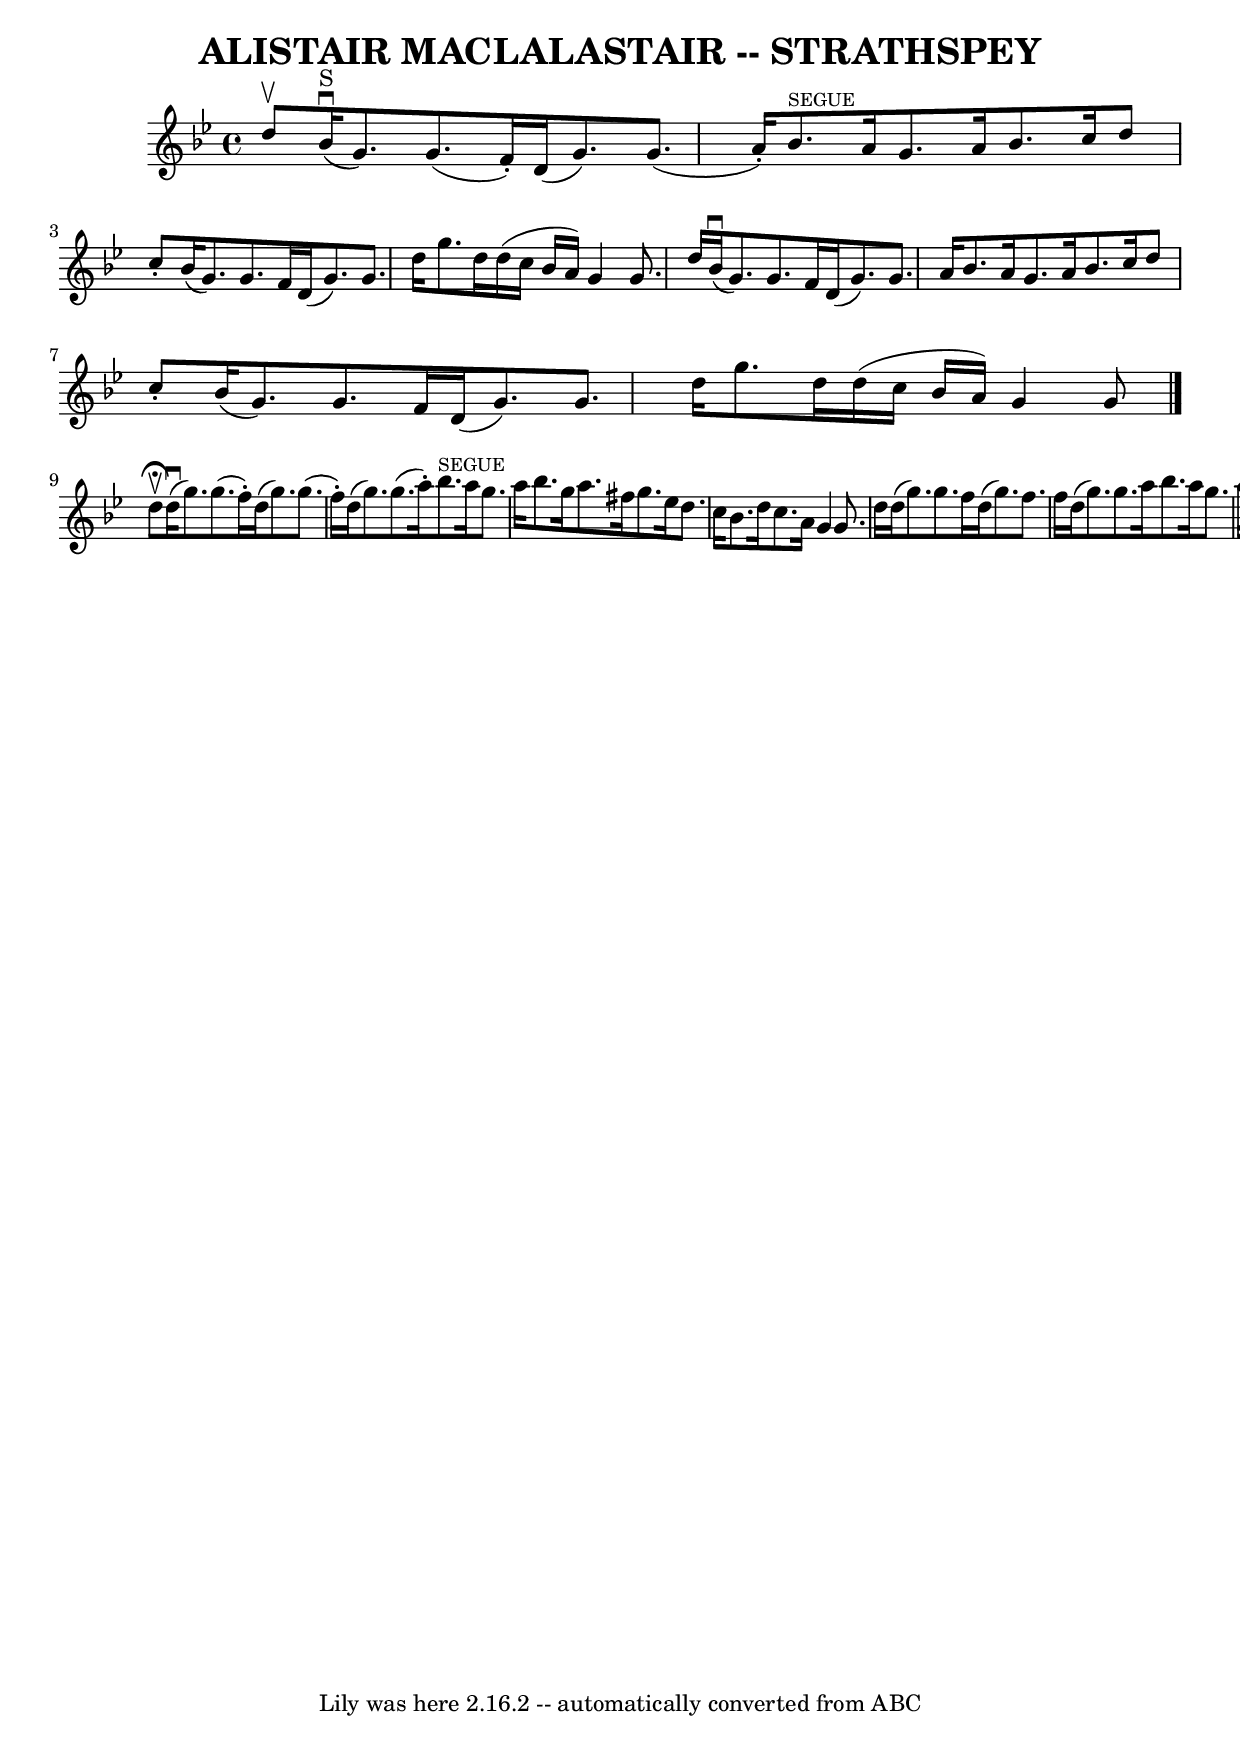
\version "2.16.2"
\include "Mammoth.ily"
\header {
    %% book = "Ryan's Mammoth Collection of Fiddle Tunes"
    crossRefNumber = "1"
    footnotes = ""
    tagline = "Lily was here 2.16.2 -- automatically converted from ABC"
    title = "ALISTAIR MACLALASTAIR -- STRATHSPEY"
}
voicedefault =  {


 \override Staff.TimeSignature #'style = #'C
 \time 4/4
\key g \minor d''8^\upbow         |
 bes'16
^"S"(^\downbow g'8.) g'8. (f'16 -.) d'16 (g'8.) g'8. (
a'16 -.)   |
 bes'8.^\segue a'16 g'8. a'16 bes'8.
c''16 d''8 c''8 -.       |
 bes'16 (g'8.) g'8. f'16
d'16 (g'8.) g'8. d''16    |
 g''8. d''16 d''16 (
c''16 bes'16 a'16) g'4 g'8. d''16    |
     |

bes'16 (^\downbow g'8.) g'8. f'16 d'16 (g'8.) g'8. a'16
   |
 bes'8. a'16 g'8. a'16 bes'8. c''16 d''8 c''8
-.       |
 bes'16 (g'8.) g'8. f'16 d'16 (g'8.)
g'8. d''16    |
 g''8. d''16 d''16 (c''16 bes'16 a'16
) g'4 g'8    \bar "|." d''8^\fermata^\upbow       |

d''16 (^\downbow g''8.) g''8. (f''16 -.) d''16 (g''8.)
g''8. (f''16 -.)   |
 d''16 (g''8.) g''8. (a''16 -.)
 bes''8.^\segue a''16 g''8. a''16        |
 bes''8.
g''16 a''8. fis''16 g''8. ees''16 d''8. c''16    |

bes'8. d''16 c''8. a'16 g'4 g'8. d''16    |

|
 d''16 (g''8.) g''8. f''16 d''16 (g''8.) f''8.
 f''16    |
 d''16 (g''8.) g''8. a''16 bes''8. a''16
 g''8. a''16        |
 bes''8. g''16 a''8. fis''16
g''8. d''16 f''!8. d''16    |
 c''16 (f'8.) f'8.
a'16 c''4 d''8.^"D.S."(c''16)     \bar "|."
}

\score{
    <<

    \context Staff="default"
    {
        \voicedefault
    }

    >>
    \layout {
    }
    \midi {}
}
